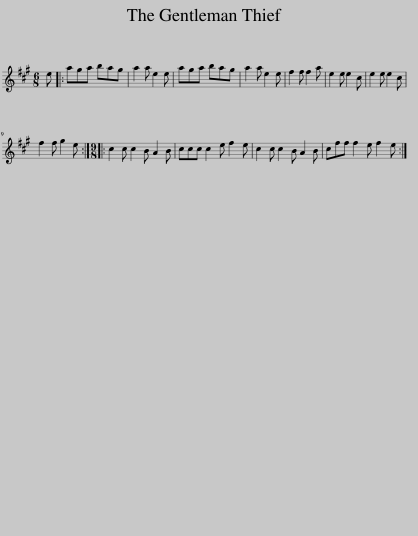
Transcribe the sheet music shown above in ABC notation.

X:1
L:1/8
M:6/8
I:linebreak $
K:A
V:1 treble
V:1
 e |: aga bag | a2 a e2 e | aga bag | a2 a e2 e | %5
 f2 f f2 a | e2 e e2 c | e2 e e2 c |$ f2 f g2 e ::[M:9/8] c2 c c2 B A2 B | %10
 ccc c2 e f2 e | c2 c c2 B A2 B | cff f2 e f2 e :| %13
